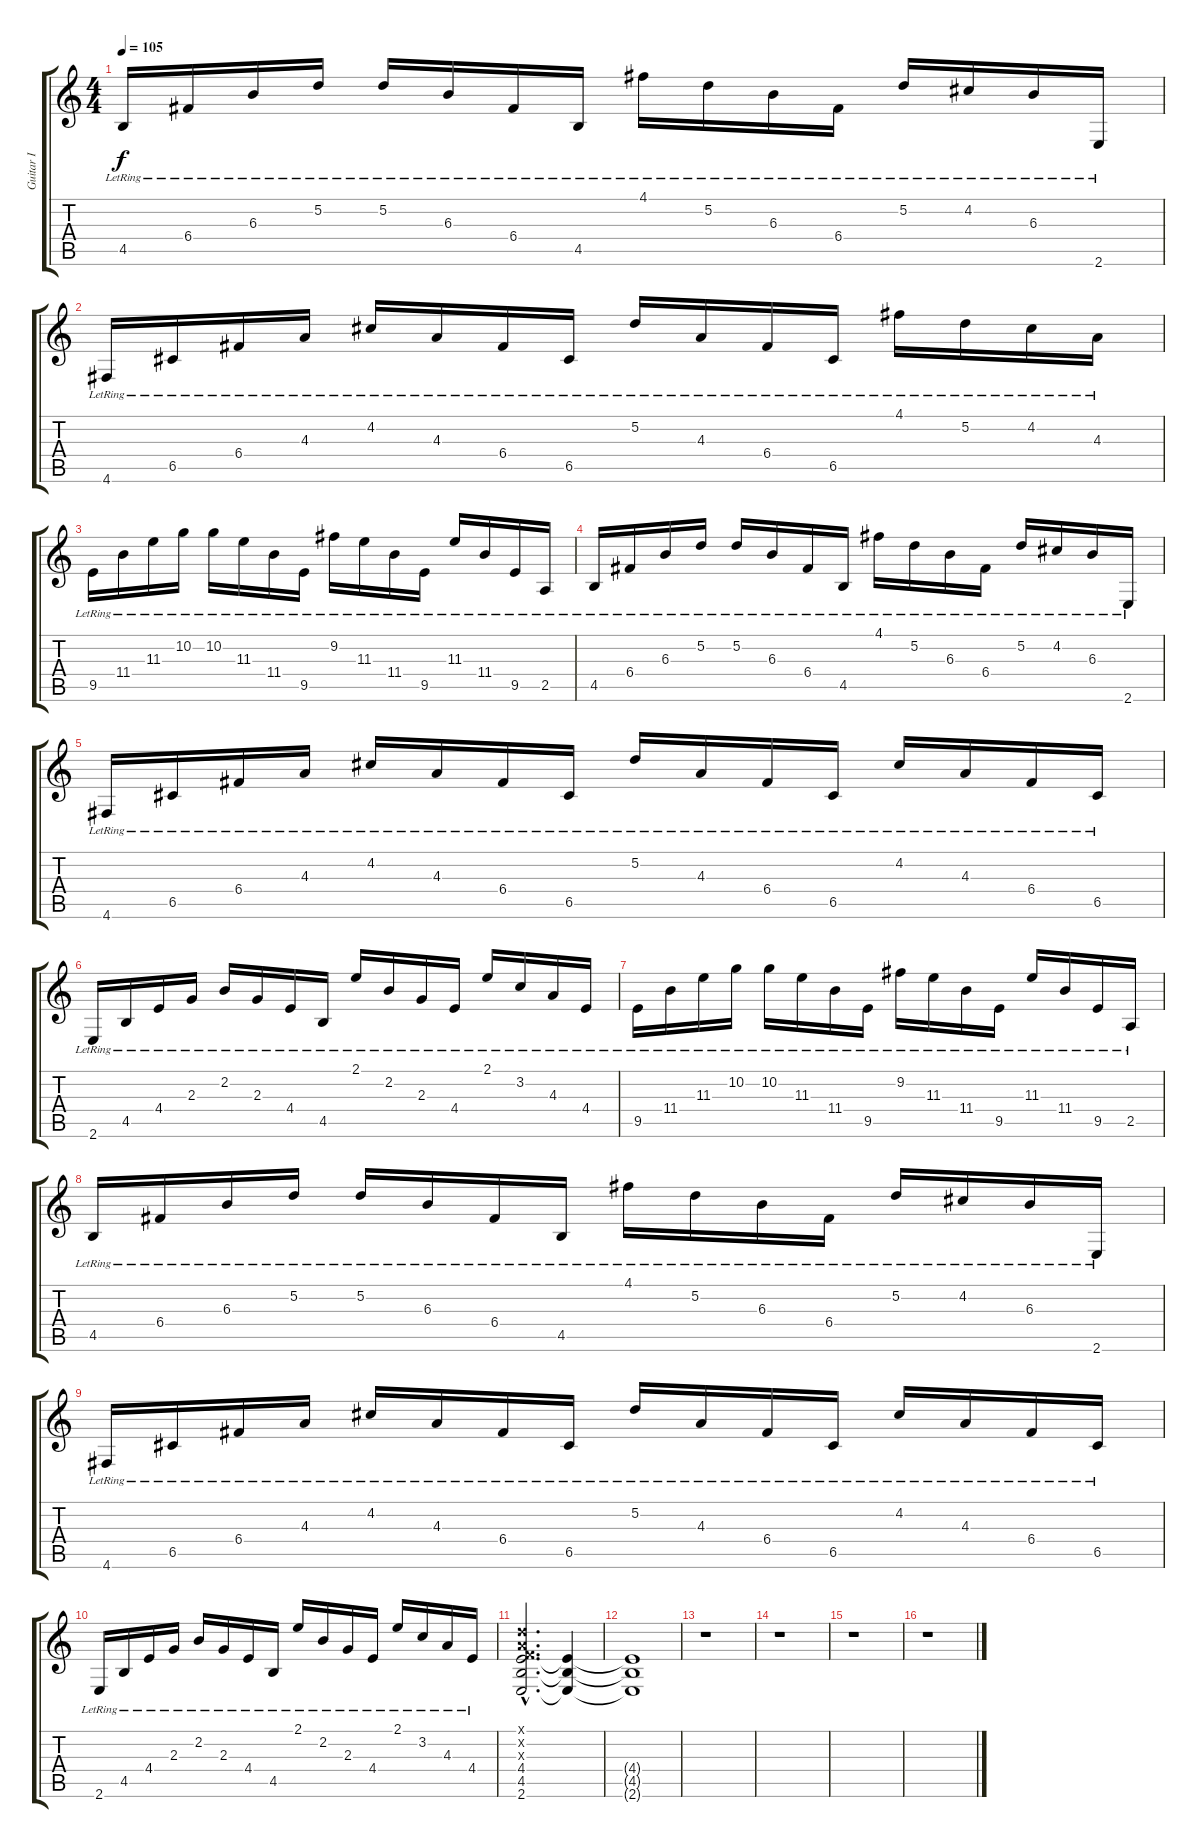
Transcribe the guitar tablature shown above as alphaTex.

\track ("Guitar I" "Guitar I") {instrument distortionguitar}
\staff {score tabs}
\tuning (D4 A3 F3 C3 G2 D2) {hide}
\ts (4 4)
\tempo 105
\clef g2
\ks c
4.5{lr}.16{dy f} 6.4{lr}.16 6.3{lr}.16 5.2{lr}.16 5.2{lr}.16 6.3{lr}.16 6.4{lr}.16 4.5{lr}.16 4.1{lr}.16 5.2{lr}.16 6.3{lr}.16 6.4{lr}.16 5.2{lr}.16 4.2{lr}.16 6.3{lr}.16 2.6{lr}.16 |
4.6{lr}.16 6.5{lr}.16 6.4{lr}.16 4.3{lr}.16 4.2{lr}.16 4.3{lr}.16 6.4{lr}.16 6.5{lr}.16 5.2{lr}.16 4.3{lr}.16 6.4{lr}.16 6.5{lr}.16 4.1{lr}.16 5.2{lr}.16 4.2{lr}.16 4.3{lr}.16 |
9.5{lr}.16 11.4{lr}.16 11.3{lr}.16 10.2{lr}.16 10.2{lr}.16 11.3{lr}.16 11.4{lr}.16 9.5{lr}.16 9.2{lr}.16 11.3{lr}.16 11.4{lr}.16 9.5{lr}.16 11.3{lr}.16 11.4{lr}.16 9.5{lr}.16 2.5{lr}.16 |
4.5{lr}.16 6.4{lr}.16 6.3{lr}.16 5.2{lr}.16 5.2{lr}.16 6.3{lr}.16 6.4{lr}.16 4.5{lr}.16 4.1{lr}.16 5.2{lr}.16 6.3{lr}.16 6.4{lr}.16 5.2{lr}.16 4.2{lr}.16 6.3{lr}.16 2.6{lr}.16 |
4.6{lr}.16 6.5{lr}.16 6.4{lr}.16 4.3{lr}.16 4.2{lr}.16 4.3{lr}.16 6.4{lr}.16 6.5{lr}.16 5.2{lr}.16 4.3{lr}.16 6.4{lr}.16 6.5{lr}.16 4.2{lr}.16 4.3{lr}.16 6.4{lr}.16 6.5{lr}.16 |
2.6{lr}.16 4.5{lr}.16 4.4{lr}.16 2.3{lr}.16 2.2{lr}.16 2.3{lr}.16 4.4{lr}.16 4.5{lr}.16 2.1{lr}.16 2.2{lr}.16 2.3{lr}.16 4.4{lr}.16 2.1{lr}.16 3.2{lr}.16 4.3{lr}.16 4.4{lr}.16 |
9.5{lr}.16 11.4{lr}.16 11.3{lr}.16 10.2{lr}.16 10.2{lr}.16 11.3{lr}.16 11.4{lr}.16 9.5{lr}.16 9.2{lr}.16 11.3{lr}.16 11.4{lr}.16 9.5{lr}.16 11.3{lr}.16 11.4{lr}.16 9.5{lr}.16 2.5{lr}.16 |
4.5{lr}.16 6.4{lr}.16 6.3{lr}.16 5.2{lr}.16 5.2{lr}.16 6.3{lr}.16 6.4{lr}.16 4.5{lr}.16 4.1{lr}.16 5.2{lr}.16 6.3{lr}.16 6.4{lr}.16 5.2{lr}.16 4.2{lr}.16 6.3{lr}.16 2.6{lr}.16 |
4.6{lr}.16 6.5{lr}.16 6.4{lr}.16 4.3{lr}.16 4.2{lr}.16 4.3{lr}.16 6.4{lr}.16 6.5{lr}.16 5.2{lr}.16 4.3{lr}.16 6.4{lr}.16 6.5{lr}.16 4.2{lr}.16 4.3{lr}.16 6.4{lr}.16 6.5{lr}.16 |
2.6{lr}.16 4.5{lr}.16 4.4{lr}.16 2.3{lr}.16 2.2{lr}.16 2.3{lr}.16 4.4{lr}.16 4.5{lr}.16 2.1{lr}.16 2.2{lr}.16 2.3{lr}.16 4.4{lr}.16 2.1{lr}.16 3.2{lr}.16 4.3{lr}.16 4.4{lr}.16 |
(0.1{hac x} 0.2{hac x} 0.3{hac x} 4.4{hac} 4.5{hac} 2.6{hac}).2{d} (4.4{t} 4.5{t} 2.6{t}).4{volume 0} |
(4.4{t} 4.5{t} 2.6{t}).1 |
r.1 |
r.1 |
r.1 |
r.1
